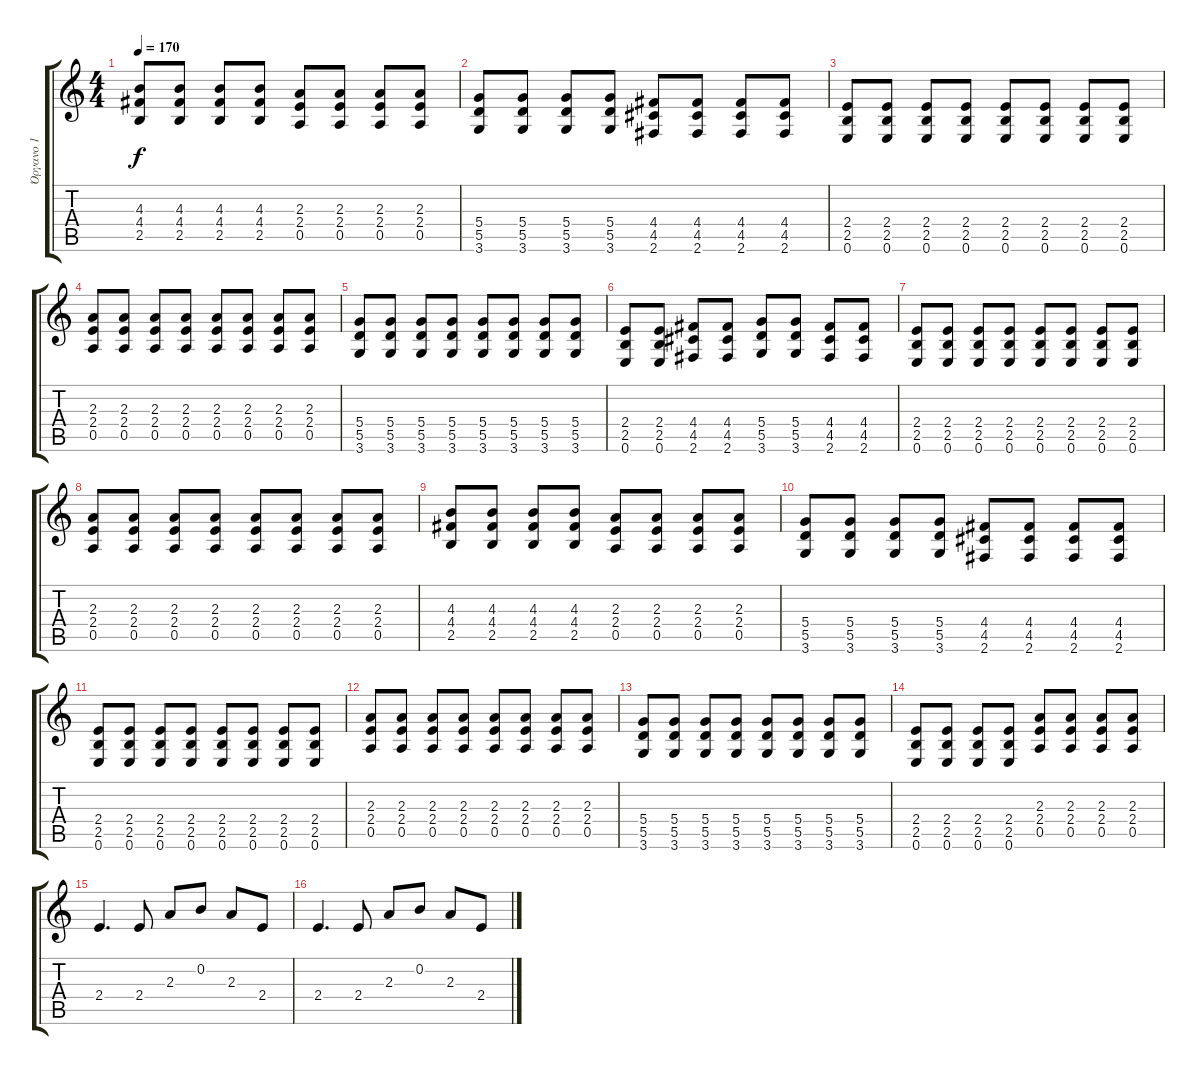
\track ("Όργανο 1" "Όργανο 1") {instrument overdrivenguitar}
\staff {score tabs}
\tuning (E4 B3 G3 D3 A2 E2) {hide}
\ts (4 4)
\tempo 170
\clef g2
\ks c
(4.3 4.4 2.5).8{dy f} (4.3 4.4 2.5).8 (4.3 4.4 2.5).8 (4.3 4.4 2.5).8 (2.3 2.4 0.5).8 (2.3 2.4 0.5).8 (2.3 2.4 0.5).8 (2.3 2.4 0.5).8 |
(5.4 5.5 3.6).8 (5.4 5.5 3.6).8 (5.4 5.5 3.6).8 (5.4 5.5 3.6).8 (4.4 4.5 2.6).8 (4.4 4.5 2.6).8 (4.4 4.5 2.6).8 (4.4 4.5 2.6).8 |
(2.4 2.5 0.6).8 (2.4 2.5 0.6).8 (2.4 2.5 0.6).8 (2.4 2.5 0.6).8 (2.4 2.5 0.6).8 (2.4 2.5 0.6).8 (2.4 2.5 0.6).8 (2.4 2.5 0.6).8 |
(2.3 2.4 0.5).8 (2.3 2.4 0.5).8 (2.3 2.4 0.5).8 (2.3 2.4 0.5).8 (2.3 2.4 0.5).8 (2.3 2.4 0.5).8 (2.3 2.4 0.5).8 (2.3 2.4 0.5).8 |
(5.4 5.5 3.6).8 (5.4 5.5 3.6).8 (5.4 5.5 3.6).8 (5.4 5.5 3.6).8 (5.4 5.5 3.6).8 (5.4 5.5 3.6).8 (5.4 5.5 3.6).8 (5.4 5.5 3.6).8 |
(2.4 2.5 0.6).8 (2.4 2.5 0.6).8 (4.4 4.5 2.6).8 (4.4 4.5 2.6).8 (5.4 5.5 3.6).8 (5.4 5.5 3.6).8 (4.4 4.5 2.6).8 (4.4 4.5 2.6).8 |
(2.4 2.5 0.6).8 (2.4 2.5 0.6).8 (2.4 2.5 0.6).8 (2.4 2.5 0.6).8 (2.4 2.5 0.6).8 (2.4 2.5 0.6).8 (2.4 2.5 0.6).8 (2.4 2.5 0.6).8 |
(2.3 2.4 0.5).8 (2.3 2.4 0.5).8 (2.3 2.4 0.5).8 (2.3 2.4 0.5).8 (2.3 2.4 0.5).8 (2.3 2.4 0.5).8 (2.3 2.4 0.5).8 (2.3 2.4 0.5).8 |
(4.3 4.4 2.5).8 (4.3 4.4 2.5).8 (4.3 4.4 2.5).8 (4.3 4.4 2.5).8 (2.3 2.4 0.5).8 (2.3 2.4 0.5).8 (2.3 2.4 0.5).8 (2.3 2.4 0.5).8 |
(5.4 5.5 3.6).8 (5.4 5.5 3.6).8 (5.4 5.5 3.6).8 (5.4 5.5 3.6).8 (4.4 4.5 2.6).8 (4.4 4.5 2.6).8 (4.4 4.5 2.6).8 (4.4 4.5 2.6).8 |
(2.4 2.5 0.6).8 (2.4 2.5 0.6).8 (2.4 2.5 0.6).8 (2.4 2.5 0.6).8 (2.4 2.5 0.6).8 (2.4 2.5 0.6).8 (2.4 2.5 0.6).8 (2.4 2.5 0.6).8 |
(2.3 2.4 0.5).8 (2.3 2.4 0.5).8 (2.3 2.4 0.5).8 (2.3 2.4 0.5).8 (2.3 2.4 0.5).8 (2.3 2.4 0.5).8 (2.3 2.4 0.5).8 (2.3 2.4 0.5).8 |
(5.4 5.5 3.6).8 (5.4 5.5 3.6).8 (5.4 5.5 3.6).8 (5.4 5.5 3.6).8 (5.4 5.5 3.6).8 (5.4 5.5 3.6).8 (5.4 5.5 3.6).8 (5.4 5.5 3.6).8 |
(2.4 2.5 0.6).8 (2.4 2.5 0.6).8 (2.4 2.5 0.6).8 (2.4 2.5 0.6).8 (2.3 2.4 0.5).8 (2.3 2.4 0.5).8 (2.3 2.4 0.5).8 (2.3 2.4 0.5).8 |
2.4.4{d} 2.4.8 2.3.8 0.2.8 2.3.8 2.4.8 |
2.4.4{d} 2.4.8 2.3.8 0.2.8 2.3.8 2.4.8
